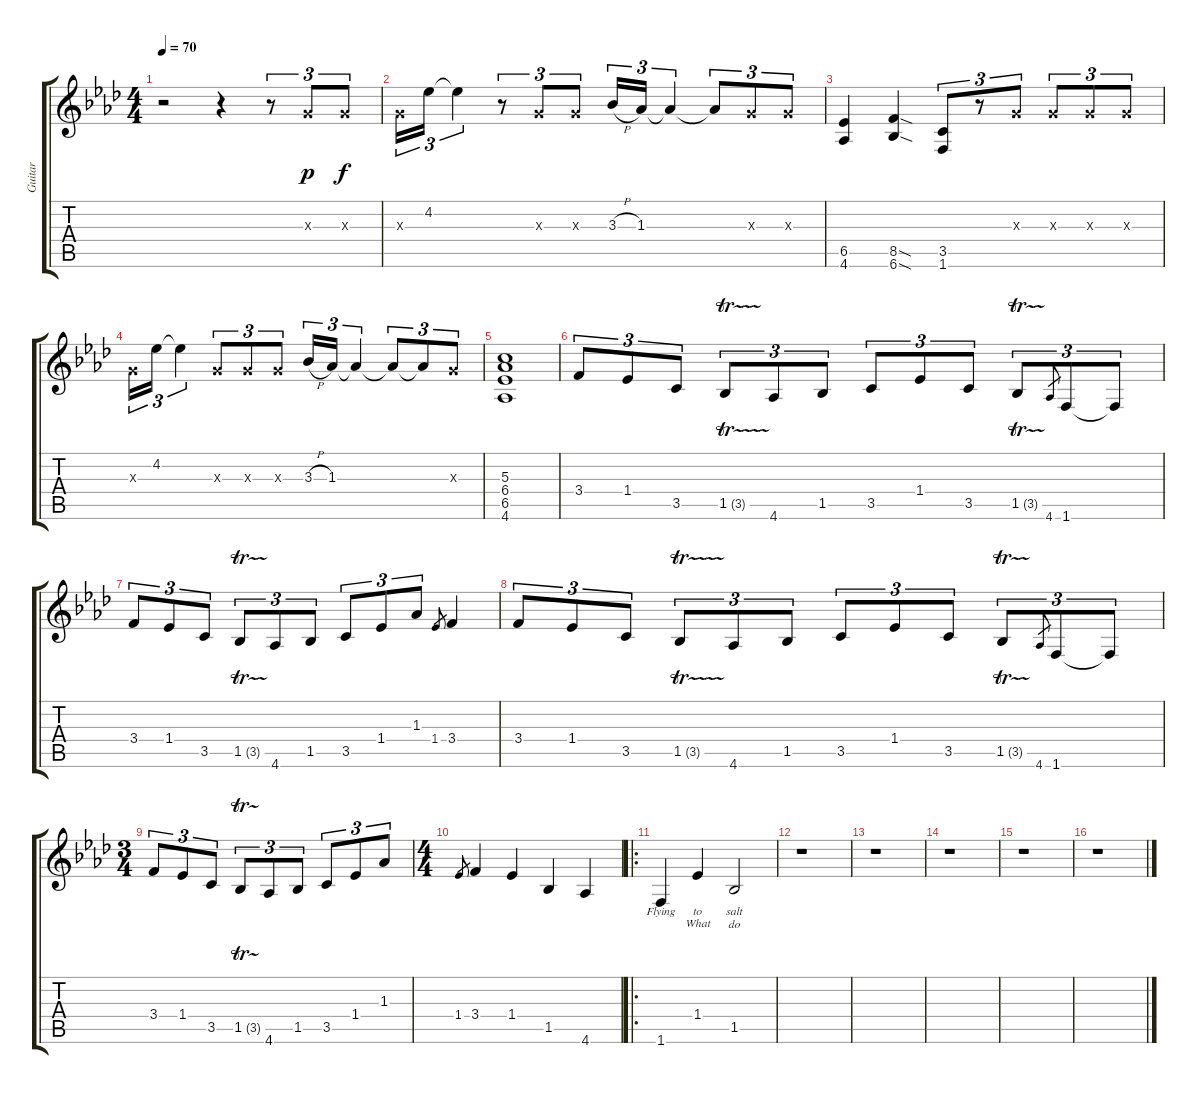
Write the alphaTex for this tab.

\track ("Guitar" "Guitar") {instrument overdrivenguitar}
\staff {score tabs}
\tuning (E4 B3 G3 D3 A2 E2) {hide}
\ts (4 4)
\tempo 70
\clef g2
\ks fminor
r.2{dy p instrument overdrivenguitar} r.4 r.8{tu (3 2)} 0.3{x}.8{tu (3 2)} 0.3{x}.8{tu (3 2) dy f} |
0.3{x}.16{tu (3 2)} 4.2.16{tu (3 2)} 4.2{t}.4{tu (3 2)} r.8{tu (3 2)} 0.3{x}.8{tu (3 2)} 0.3{x}.8{tu (3 2)} 3.3{h}.16{tu (3 2)} 1.3.16{tu (3 2)} 1.3{t}.4{tu (3 2)} 1.3{t}.8{tu (3 2)} 0.3{x}.8{tu (3 2)} 0.3{x}.8{tu (3 2)} |
(6.5 4.6).4 (8.5{sod} 6.6{sod}).4 (3.5 1.6).8{tu (3 2)} r.8{tu (3 2)} 0.3{x}.8{tu (3 2)} 0.3{x}.8{tu (3 2)} 0.3{x}.8{tu (3 2)} 0.3{x}.8{tu (3 2)} |
0.3{x}.16{tu (3 2)} 4.2.16{tu (3 2)} 4.2{t}.4{tu (3 2)} 0.3{x}.8{tu (3 2)} 0.3{x}.8{tu (3 2)} 0.3{x}.8{tu (3 2)} 3.3{h}.16{tu (3 2)} 1.3.16{tu (3 2)} 1.3{t}.4{tu (3 2)} 1.3{t}.8{tu (3 2)} 1.3{t}.8{tu (3 2)} 0.3{x}.8{tu (3 2)} |
(5.3 6.4 6.5 4.6).1 |
3.4.8{tu (3 2)} 1.4.8{tu (3 2)} 3.5.8{tu (3 2)} 1.5{tr (3 32)}.8{tu (3 2)} 4.6.8{tu (3 2)} 1.5.8{tu (3 2)} 3.5.8{tu (3 2)} 1.4.8{tu (3 2)} 3.5.8{tu (3 2)} 1.5{tr (3 32)}.8{tu (3 2)} 4.6.8{gr} 1.6.8{tu (3 2)} 1.6{t}.8{tu (3 2)} |
3.4.8{tu (3 2)} 1.4.8{tu (3 2)} 3.5.8{tu (3 2)} 1.5{tr (3 32)}.8{tu (3 2)} 4.6.8{tu (3 2)} 1.5.8{tu (3 2)} 3.5.8{tu (3 2)} 1.4.8{tu (3 2)} 1.3.8{tu (3 2)} 1.4.8{gr} 3.4.4 |
3.4.8{tu (3 2)} 1.4.8{tu (3 2)} 3.5.8{tu (3 2)} 1.5{tr (3 32)}.8{tu (3 2)} 4.6.8{tu (3 2)} 1.5.8{tu (3 2)} 3.5.8{tu (3 2)} 1.4.8{tu (3 2)} 3.5.8{tu (3 2)} 1.5{tr (3 32)}.8{tu (3 2)} 4.6.8{gr} 1.6.8{tu (3 2)} 1.6{t}.8{tu (3 2)} |
\ts (3 4)
3.4.8{tu (3 2)} 1.4.8{tu (3 2)} 3.5.8{tu (3 2)} 1.5{tr (3 32)}.8{tu (3 2)} 4.6.8{tu (3 2)} 1.5.8{tu (3 2)} 3.5.8{tu (3 2)} 1.4.8{tu (3 2)} 1.3.8{tu (3 2)} |
\ts (4 4)
1.4.8{gr} 3.4.4 1.4.4 1.5.4 4.6.4 |
\ro
1.6.4{lyrics (0 "Flying") lyrics (1 "") lyrics (2 "") lyrics (3 "") lyrics (4 "")} 1.4.4{lyrics (0 "to") lyrics (1 "What") lyrics (2 "") lyrics (3 "") lyrics (4 "")} 1.5.2{lyrics (0 "salt") lyrics (1 "do") lyrics (2 "") lyrics (3 "") lyrics (4 "")} |
r.1 |
r.1 |
r.1 |
r.1 |
r.1
